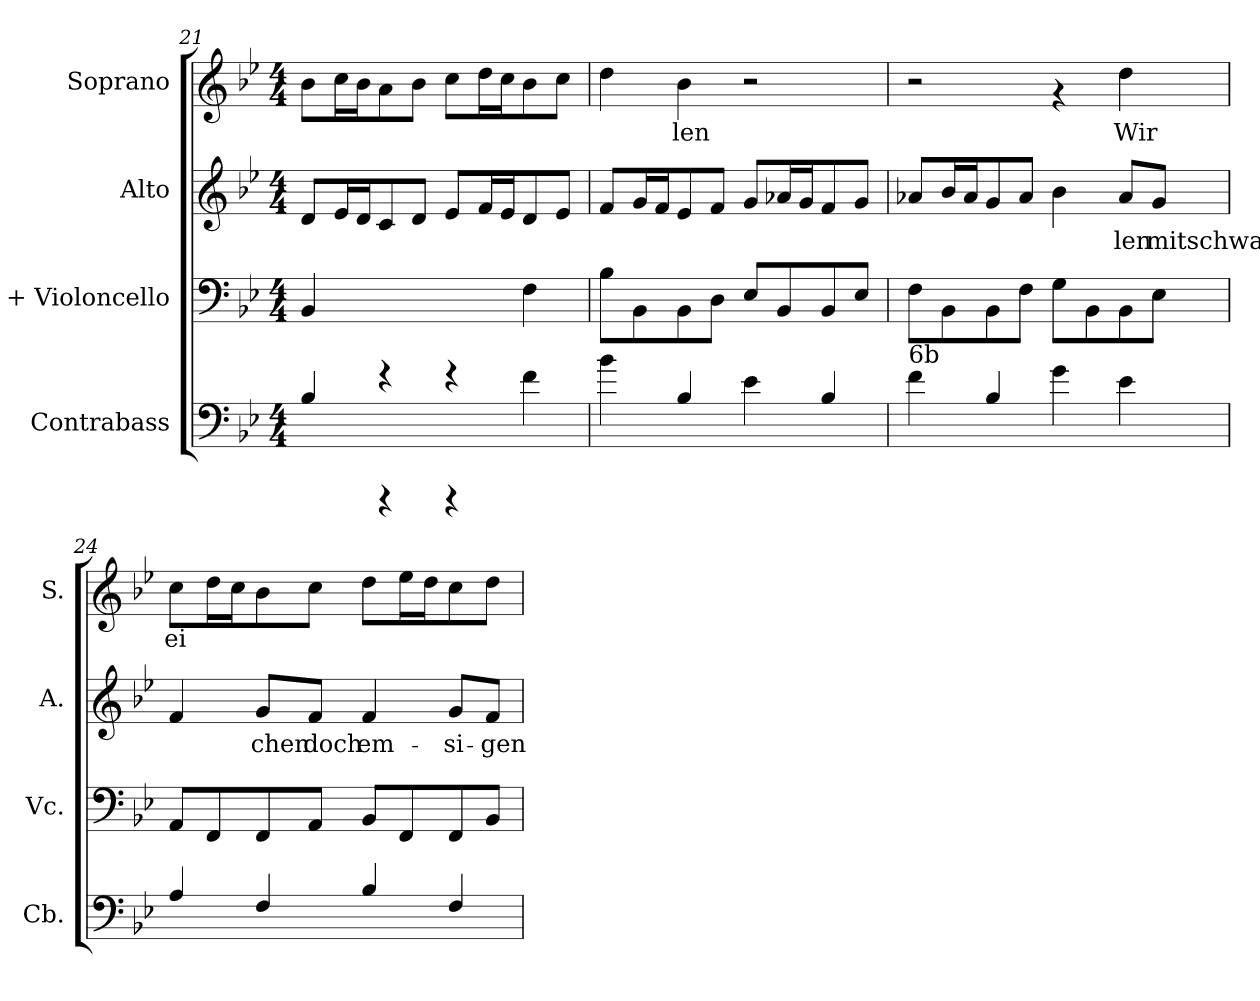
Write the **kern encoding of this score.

**kern	**kern	**kern	**text	**kern	**text
*part4	*part3	*part2	*part2	*part1	*part1
*staff4	*staff3	*staff2	*staff2	*staff1	*staff1
*I"Contrabass	*I"+  Violoncello	*I"Alto	*	*I"Soprano	*
*I'Cb.	*I'Vc.	*I'A.	*	*I'S.	*
!!LO:LB:g=z
*clefF4	*clefF4	*clefG2	*	*clefG2	*
*ITrd7c12	*	*	*	*	*
*k[b-e-]	*k[b-e-]	*k[b-e-]	*	*k[b-e-]	*
*B-:	*B-:	*B-:	*	*B-:	*
*M4/4	*M4/4	*M4/4	*	*M4/4	*
=21	=21	=21	=21	=21	=21
!	!	!	!LO:LY:b:cj	!	!LO:LY:b:cj
4BB-/	4BB-/	8d/L	--	8b-\L	--
!	!	!	!LO:LY:b:cj	!	!LO:LY:b:cj
.	.	16e-/	--	16cc\	--
!	!	!	!LO:LY:b:cj	!	!LO:LY:b:cj
.	.	16d/	--	16b-\	--
!	!	!	!LO:LY:b:cj	!	!LO:LY:b:cj
4rCCC	4rCCC	8c/	--	8a\	--
!	!	!	!LO:LY:b:cj	!	!LO:LY:b:cj
.	.	8d/J	--	8b-\J	--
!	!	!	!LO:LY:b:cj	!	!LO:LY:b:cj
4rCCC	4rCCC	8e-/L	--	8cc\L	--
!	!	!	!LO:LY:b:cj	!	!LO:LY:b:cj
.	.	16f/	--	16dd\	--
!	!	!	!LO:LY:b:cj	!	!LO:LY:b:cj
.	.	16e-/	--	16cc\	--
!	!	!	!LO:LY:b:cj	!	!LO:LY:b:cj
4F\	4F\	8d/	--	8b-\	--
!	!	!	!LO:LY:b:cj	!	!LO:LY:b:cj
.	.	8e-/J	--	8cc\J	--
=22	=22	=22	=22	=22	=22
!	!	!	!LO:LY:b:cj	!	!LO:LY:b:cj
4B-\	8B-\L	8f/L	--	4dd\	--
!	!	!	!LO:LY:b:cj	!	!
.	8BB-\	16g/	--	.	.
!	!	!	!LO:LY:b:cj	!	!
.	.	16f/	--	.	.
!	!	!	!LO:LY:b:cj	!	!LO:LY:b:cj
4BB-/	8BB-\	8e-/	--	4b-\	-len
!	!	!	!LO:LY:b:cj	!	!
.	8D\J	8f/J	--	.	.
!	!	!	!LO:LY:b:cj	!	!
4E->\	8E-/L	8g/L	--	2r	.
!	!	!	!LO:LY:b:cj	!	!
.	8BB-/	16a-X/	--	.	.
!	!	!	!LO:LY:b:cj	!	!
.	.	16g/	--	.	.
!	!	!	!LO:LY:b:cj	!	!
4BB-/	8BB-/	8f/	--	.	.
!	!	!	!LO:LY:b:cj	!	!
.	8E-/J	8g/J	--	.	.
=23	=23	=23	=23	=23	=23
!LO:TX:a:t=6b	!	!	!	!	!
!	!	!	!LO:LY:b:cj	!	!
4F\	8F\L	8a-X/L	--	2r	.
!	!	!	!LO:LY:b:cj	!	!
.	8BB-\	16b-/	--	.	.
!	!	!	!LO:LY:b:cj	!	!
.	.	16a-/	--	.	.
!	!	!	!LO:LY:b:cj	!	!
4BB-/	8BB-\	8g/	--	.	.
!	!	!	!LO:LY:b:cj	!	!
.	8F\J	8a-/J	--	.	.
!	!	!	!LO:LY:b:cj	!	!
4G\	8G\L	4b-\	--	4rf	.
.	8BB-\	.	.	.	.
!	!	!	!LO:LY:b:cj	!	!LO:LY:b:cj
4E-\	8BB-\	8a-/L	-len	4dd\	Wir
!	!	!	!LO:LY:b:cj	!	!
.	8E-\J	8g/J	mitschwa-	.	.
=24	=24	=24	=24	=24	=24
!	!	!	!LO:LY:b:cj	!	!LO:LY:b:cj
4AA/	8AA/L	4f/	--	8cc\L	ei-
!	!	!	!	!	!LO:LY:b:cj
.	8FF/	.	.	16dd\	--
!	!	!	!	!	!LO:LY:b:cj
.	.	.	.	16cc\	--
!	!	!	!LO:LY:b:cj	!	!LO:LY:b:cj
4FF/	8FF/	8g/L	-chen	8b-\	--
!	!	!	!LO:LY:b:cj	!	!LO:LY:b:cj
.	8AA/J	8f/J	doch	8cc\J	--
!	!	!	!LO:LY:b:cj	!	!LO:LY:b:cj
4BB-/	8BB-/L	4f/	em-	8dd\L	--
!	!	!	!	!	!LO:LY:b:cj
.	8FF/	.	.	16ee-\	--
!	!	!	!	!	!LO:LY:b:cj
.	.	.	.	16dd\	--
!	!	!	!LO:LY:b:cj	!	!LO:LY:b:cj
4FF/	8FF/	8g/L	-si-	8cc\	--
!	!	!	!LO:LY:b:cj	!	!LO:LY:b:cj
.	8BB-/J	8f/J	-gen	8dd\J	--
=	=	=	=	=	=
*-	*-	*-	*-	*-	*-
